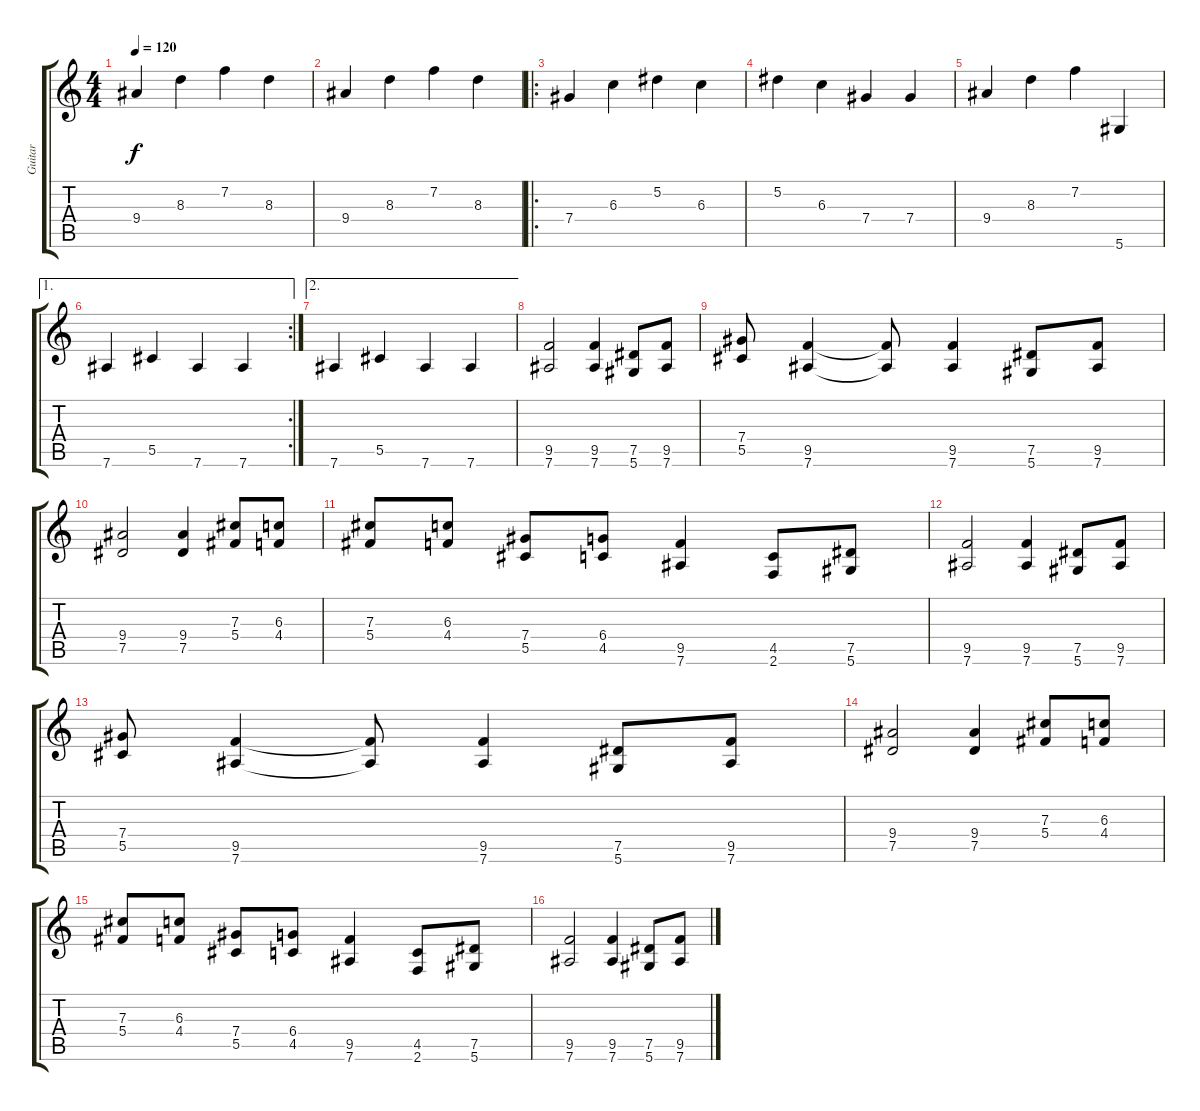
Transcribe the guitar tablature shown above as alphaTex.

\track ("Guitar" "Guitar") {instrument distortionguitar}
\staff {score tabs}
\tuning (Eb4 Bb3 Gb3 Db3 Ab2 Eb2) {hide}
\ts (4 4)
\tempo 120
\clef g2
\ks c
9.4.4{dy f} 8.3.4 7.2.4 8.3.4 |
9.4.4 8.3.4 7.2.4 8.3.4 |
\ro
7.4.4{instrument acousticbass} 6.3.4 5.2.4 6.3.4 |
5.2.4 6.3.4 7.4.4 7.4.4 |
9.4.4 8.3.4 7.2.4 5.6.4 |
\ae 1
\rc 2
7.6.4 5.5.4 7.6.4 7.6.4 |
\ae 2
7.6.4 5.5.4 7.6.4 7.6.4 |
(9.5 7.6).2{instrument distortionguitar} (9.5 7.6).4 (7.5 5.6).8 (9.5 7.6).8 |
(7.4 5.5).8 (9.5 7.6).4 (9.5{t} 7.6{t}).8 (9.5 7.6).4 (7.5 5.6).8 (9.5 7.6).8 |
(9.4 7.5).2 (9.4 7.5).4 (7.3 5.4).8 (6.3 4.4).8 |
(7.3 5.4).8 (6.3 4.4).8 (7.4 5.5).8 (6.4 4.5).8 (9.5 7.6).4 (4.5 2.6).8 (7.5 5.6).8 |
(9.5 7.6).2 (9.5 7.6).4 (7.5 5.6).8 (9.5 7.6).8 |
(7.4 5.5).8 (9.5 7.6).4 (9.5{t} 7.6{t}).8 (9.5 7.6).4 (7.5 5.6).8 (9.5 7.6).8 |
(9.4 7.5).2 (9.4 7.5).4 (7.3 5.4).8 (6.3 4.4).8 |
(7.3 5.4).8 (6.3 4.4).8 (7.4 5.5).8 (6.4 4.5).8 (9.5 7.6).4 (4.5 2.6).8 (7.5 5.6).8 |
(9.5 7.6).2 (9.5 7.6).4 (7.5 5.6).8 (9.5 7.6).8
